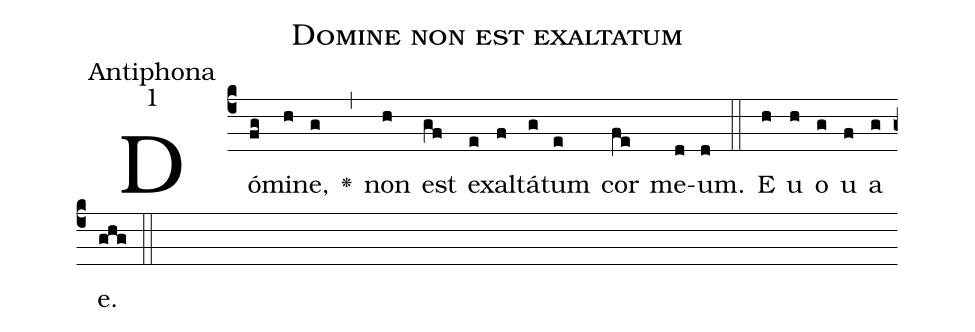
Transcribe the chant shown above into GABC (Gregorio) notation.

name:Domine non est exaltatum;
office-part:Antiphona;
mode:1;
%%
(c4)Dó(fg)mi(h)ne,(g) <v>\greheightstar</v>(,) non(h) est(gf) ex(e)al(f)tá(g)tum(e) cor(fe) me(d)um.(d) (::) E(h) u(h) o(g) u(f) a(g) e.(ghg) (::)
